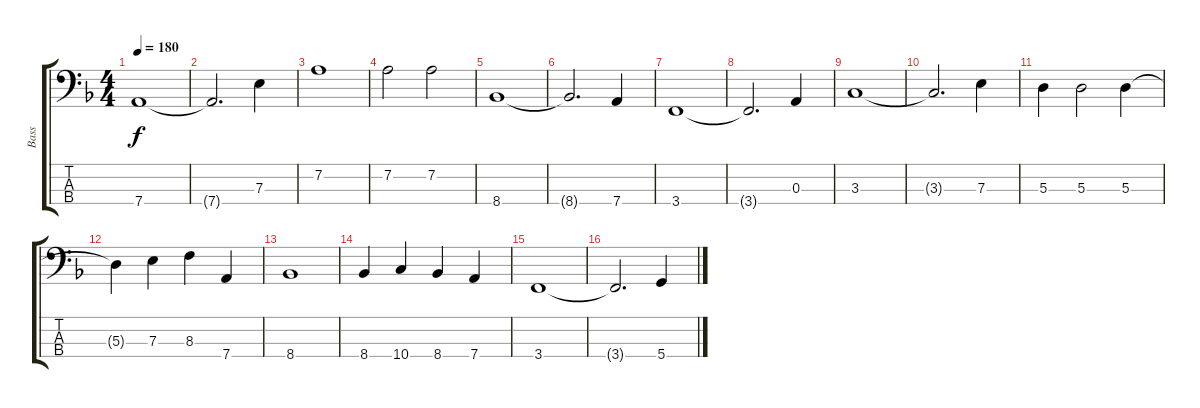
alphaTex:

\track ("Bass" "Bass") {instrument electricbassfinger}
\staff {score tabs}
\tuning (G2 D2 A1 D1) {hide}
\ts (4 4)
\tempo 180
\clef f4
\ks f
7.4.1{dy f} |
7.4{t}.2{d} 7.3.4 |
7.2.1 |
7.2.2 7.2.2 |
8.4.1 |
8.4{t}.2{d} 7.4.4 |
3.4.1 |
3.4{t}.2{d} 0.3.4 |
3.3.1 |
3.3{t}.2{d} 7.3.4 |
5.3.4 5.3.2 5.3.4 |
5.3{t}.4 7.3.4 8.3.4 7.4.4 |
8.4.1 |
8.4.4 10.4.4 8.4.4 7.4.4 |
3.4.1 |
3.4{t}.2{d} 5.4.4
